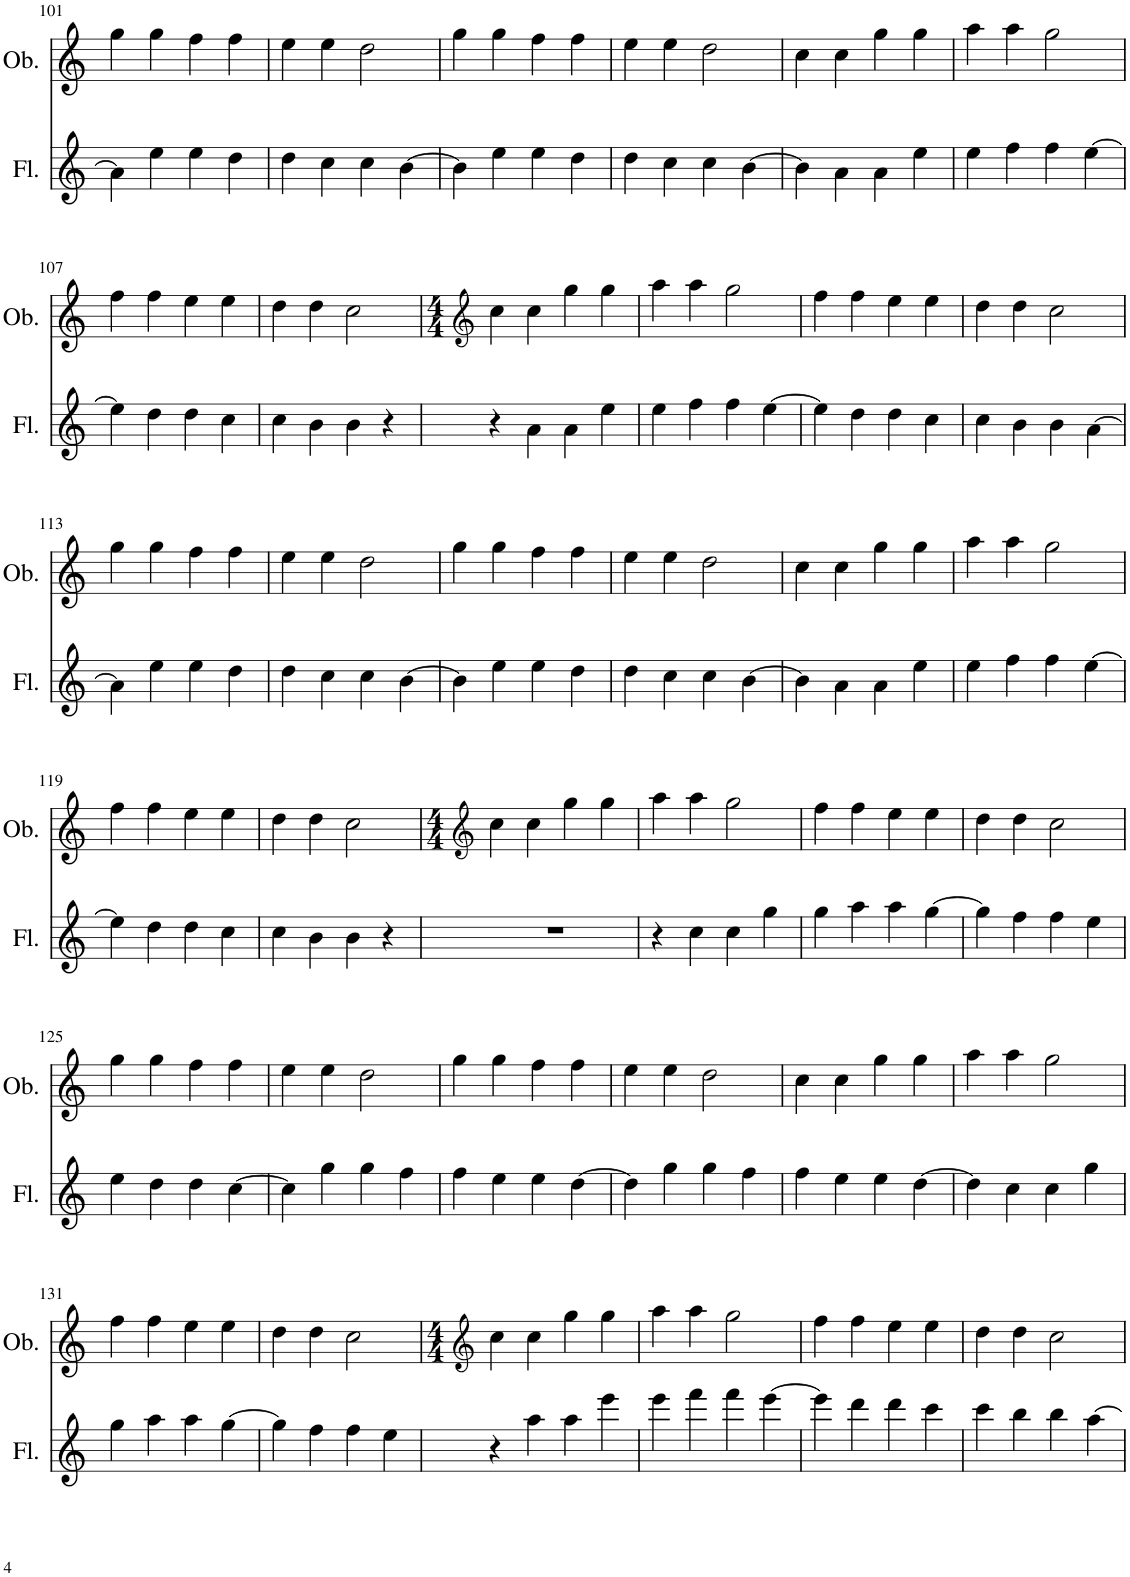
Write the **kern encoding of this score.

**kern	**kern
*part2	*part1
*staff2	*staff1
*I"Flute	*I"Oboe
*I'Fl.	*I'Ob.
!!LO:PB:g=z
*clefG2	*clefG2
*k[]	*k[]
*M4/4	*M4/4
=101	=101
4a\]	4gg\
4ee\	4gg\
4ee\	4ff\
4dd\	4ff\
=102	=102
4dd\	4ee\
4cc\	4ee\
4cc\	2dd\
[4b\	.
=103	=103
4b\]	4gg\
4ee\	4gg\
4ee\	4ff\
4dd\	4ff\
=104	=104
4dd\	4ee\
4cc\	4ee\
4cc\	2dd\
[4b\	.
=105	=105
4b\]	4cc\
4a\	4cc\
4a\	4gg\
4ee\	4gg\
=106	=106
4ee\	4aa\
4ff\	4aa\
4ff\	2gg\
[4ee\	.
!!LO:LB:g=z
=107	=107
4ee\]	4ff\
4dd\	4ff\
4dd\	4ee\
4cc\	4ee\
=108	=108
4cc\	4dd\
4b\	4dd\
4b\	2cc\
4r	.
=109	=109
*	*clefG2
*	*M4/4
4r	4cc\
4a\	4cc\
4a\	4gg\
4ee\	4gg\
=110	=110
4ee\	4aa\
4ff\	4aa\
4ff\	2gg\
[4ee\	.
=111	=111
4ee\]	4ff\
4dd\	4ff\
4dd\	4ee\
4cc\	4ee\
=112	=112
4cc\	4dd\
4b\	4dd\
4b\	2cc\
[4a\	.
!!LO:LB:g=z
=113	=113
4a\]	4gg\
4ee\	4gg\
4ee\	4ff\
4dd\	4ff\
=114	=114
4dd\	4ee\
4cc\	4ee\
4cc\	2dd\
[4b\	.
=115	=115
4b\]	4gg\
4ee\	4gg\
4ee\	4ff\
4dd\	4ff\
=116	=116
4dd\	4ee\
4cc\	4ee\
4cc\	2dd\
[4b\	.
=117	=117
4b\]	4cc\
4a\	4cc\
4a\	4gg\
4ee\	4gg\
=118	=118
4ee\	4aa\
4ff\	4aa\
4ff\	2gg\
[4ee\	.
!!LO:LB:g=z
=119	=119
4ee\]	4ff\
4dd\	4ff\
4dd\	4ee\
4cc\	4ee\
=120	=120
4cc\	4dd\
4b\	4dd\
4b\	2cc\
4r	.
=121	=121
*	*clefG2
*	*M4/4
1r	4cc\
.	4cc\
.	4gg\
.	4gg\
=122	=122
4r	4aa\
4cc\	4aa\
4cc\	2gg\
4gg\	.
=123	=123
4gg\	4ff\
4aa\	4ff\
4aa\	4ee\
[4gg\	4ee\
=124	=124
4gg\]	4dd\
4ff\	4dd\
4ff\	2cc\
4ee\	.
!!LO:LB:g=z
=125	=125
4ee\	4gg\
4dd\	4gg\
4dd\	4ff\
[4cc\	4ff\
=126	=126
4cc\]	4ee\
4gg\	4ee\
4gg\	2dd\
4ff\	.
=127	=127
4ff\	4gg\
4ee\	4gg\
4ee\	4ff\
[4dd\	4ff\
=128	=128
4dd\]	4ee\
4gg\	4ee\
4gg\	2dd\
4ff\	.
=129	=129
4ff\	4cc\
4ee\	4cc\
4ee\	4gg\
[4dd\	4gg\
=130	=130
4dd\]	4aa\
4cc\	4aa\
4cc\	2gg\
4gg\	.
!!LO:LB:g=z
=131	=131
4gg\	4ff\
4aa\	4ff\
4aa\	4ee\
[4gg\	4ee\
=132	=132
4gg\]	4dd\
4ff\	4dd\
4ff\	2cc\
4ee\	.
=133	=133
*	*clefG2
*	*M4/4
4r	4cc\
4aa\	4cc\
4aa\	4gg\
4eee\	4gg\
=134	=134
4eee\	4aa\
4fff\	4aa\
4fff\	2gg\
[4eee\	.
=135	=135
4eee\]	4ff\
4ddd\	4ff\
4ddd\	4ee\
4ccc\	4ee\
=136	=136
4ccc\	4dd\
4bb\	4dd\
4bb\	2cc\
[4aa\	.
=	=
*-	*-
